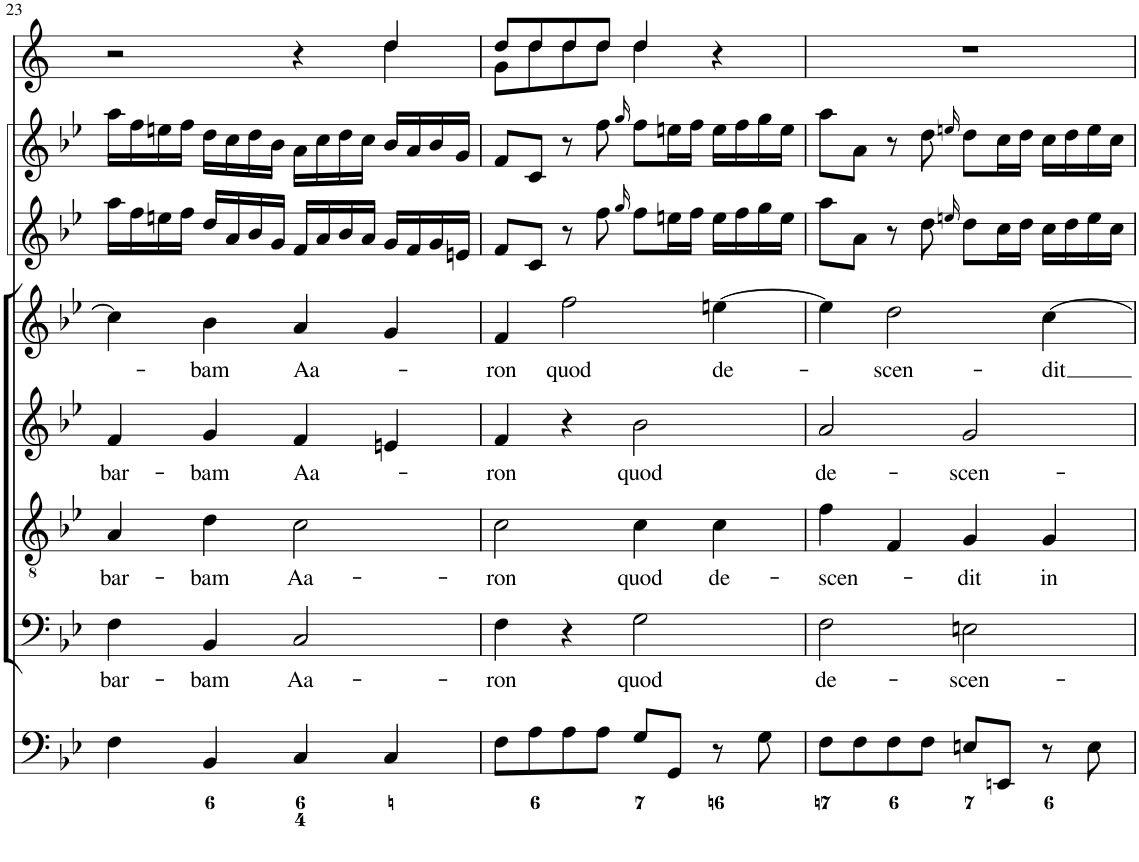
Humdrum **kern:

**kern	**kern	**text	**kern	**text	**kern	**text	**kern	**text	**kern	**kern	**kern
*part8	*part7	*part7	*part6	*part6	*part5	*part5	*part4	*part4	*part3	*part2	*part1
*staff8	*staff7	*staff7	*staff6	*staff6	*staff5	*staff5	*staff4	*staff4	*staff3	*staff2	*staff1
*I"Organ	*I"Voice	*	*I"Tenor	*	*I"Alto	*	*I"Voice	*	*I"Violin	*I"Violini	*I"Clarini in B[b]
*	*	*	*	*	*	*	*	*	*I'Vln	*I'Vln	*
!!LO:PB:g=z
*clefF4	*clefF4	*	*clefGv2	*	*clefG2	*	*clefG2	*	*clefG2	*clefG2	*clefG2
*	*	*	*	*	*	*	*	*	*	*	*Trd1c2
*k[b-e-]	*k[b-e-]	*	*k[b-e-]	*	*k[b-e-]	*	*k[b-e-]	*	*k[b-e-]	*k[b-e-]	*k[]
*M4/4	*M4/4	*	*M4/4	*	*M4/4	*	*M4/4	*	*M4/4	*M4/4	*M4/4
*met(c)	*met(c)	*	*met(c)	*	*met(c)	*	*met(c)	*	*met(c)	*met(c)	*met(c)
=23	=23	=23	=23	=23	=23	=23	=23	=23	=23	=23	=23
!	!	!LO:LY:b	!	!LO:LY:b	!	!LO:LY:b	!	!	!	!	!
*	*	*	*	*	*	*	*	*	*	*	*^
4F\	4F\	bar-	4A/	bar-	4f/	bar-	4cc\]	.	16aa\LL	16aa\LL	2r	2.ryy
.	.	.	.	.	.	.	.	.	16ff\	16ff\	.	.
.	.	.	.	.	.	.	.	.	16een\	16een\	.	.
.	.	.	.	.	.	.	.	.	16ff\JJ	16ff\JJ	.	.
!	!	!LO:LY:b	!	!LO:LY:b	!	!LO:LY:b	!	!LO:LY:b	!	!	!	!
4BB-/	4BB-/	-bam	4d\	-bam	4g/	-bam	4b-\	-bam	16dd/LL	16dd\LL	.	.
.	.	.	.	.	.	.	.	.	16a/	16cc\	.	.
.	.	.	.	.	.	.	.	.	16b-/	16dd\	.	.
.	.	.	.	.	.	.	.	.	16g/JJ	16b-\JJ	.	.
!	!	!LO:LY:b	!	!LO:LY:b	!	!LO:LY:b	!	!LO:LY:b	!	!	!	!
4C/	2C/	Aa-	2c\	Aa-	4f/	Aa-	4a/	Aa-	16f/LL	16a\LL	4r	.
.	.	.	.	.	.	.	.	.	16a/	16cc\	.	.
.	.	.	.	.	.	.	.	.	16b-/	16dd\	.	.
.	.	.	.	.	.	.	.	.	16a/JJ	16cc\JJ	.	.
4C/	.	.	.	.	4en/	.	4g/	.	16g/LL	16b-/LL	4dd/	4dd\
.	.	.	.	.	.	.	.	.	16f/	16a/	.	.
.	.	.	.	.	.	.	.	.	16g/	16b-/	.	.
.	.	.	.	.	.	.	.	.	16en/JJ	16g/JJ	.	.
=24	=24	=24	=24	=24	=24	=24	=24	=24	=24	=24	=24	=24
!	!	!LO:LY:b	!	!LO:LY:b	!	!LO:LY:b	!	!LO:LY:b	!	!	!	!
8F\L	4F\	-ron	2c\	-ron	4f/	-ron	4f/	-ron	8f/L	8f/L	8dd/L	8g\L
8A\	.	.	.	.	.	.	.	.	8c/J	8c/J	8dd/	8dd\
!	!	!	!	!	!	!	!	!LO:LY:b	!	!	!	!
8A\	4r	.	.	.	4r	.	2ff\	quod	8r	8r	8dd/	8dd\
8A\J	.	.	.	.	.	.	.	.	8ff\	8ff\	8dd/J	8dd\J
.	.	.	.	.	.	.	.	.	16qgg/	16qgg/	.	.
!	!	!LO:LY:b	!	!LO:LY:b	!	!LO:LY:b	!	!	!	!	!	!
8G/L	2G\	quod	4c\	quod	2b-\	quod	.	.	8ff\L	8ff\L	4dd/	4dd\
8GG/J	.	.	.	.	.	.	.	.	16een\L	16een\L	.	.
.	.	.	.	.	.	.	.	.	16ff\JJ	16ff\JJ	.	.
!	!	!	!	!LO:LY:b	!	!	!	!LO:LY:b	!	!	!	!
8r	.	.	4c\	de-	.	.	[4een\	de-	16ee\LL	16ee\LL	4r	4ryy
.	.	.	.	.	.	.	.	.	16ff\	16ff\	.	.
8G\	.	.	.	.	.	.	.	.	16gg\	16gg\	.	.
.	.	.	.	.	.	.	.	.	16ee\JJ	16ee\JJ	.	.
*	*	*	*	*	*	*	*	*	*	*	*v	*v
=25	=25	=25	=25	=25	=25	=25	=25	=25	=25	=25	=25
!	!	!LO:LY:b	!	!LO:LY:b	!	!LO:LY:b	!	!	!	!	!
8F\L	2F\	de-	4f\	-scen-	2a/	de-	4ee\]	.	8aa\L	8aa\L	1r
8F\	.	.	.	.	.	.	.	.	8a\J	8a\J	.
!	!	!	!	!	!	!	!	!LO:LY:b	!	!	!
8F\	.	.	4F/	.	.	.	2dd\	-scen-	8r	8r	.
8F\J	.	.	.	.	.	.	.	.	8dd\	8dd\	.
.	.	.	.	.	.	.	.	.	16qeen/	16qeen/	.
!	!	!LO:LY:b	!	!LO:LY:b	!	!LO:LY:b	!	!	!	!	!
8En/L	2En\	-scen-	4G/	-dit	2g/	-scen-	.	.	8dd\L	8dd\L	.
8EEn/J	.	.	.	.	.	.	.	.	16cc\L	16cc\L	.
.	.	.	.	.	.	.	.	.	16dd\JJ	16dd\JJ	.
!	!	!	!	!LO:LY:b	!	!	!	!LO:LY:b	!	!	!
8r	.	.	4G/	in	.	.	[4cc\	-dit	16cc\LL	16cc\LL	.
.	.	.	.	.	.	.	.	.	16dd\	16dd\	.
8E\	.	.	.	.	.	.	.	.	16ee\	16ee\	.
.	.	.	.	.	.	.	.	.	16cc\JJ	16cc\JJ	.
=	=	=	=	=	=	=	=	=	=	=	=
*-	*-	*-	*-	*-	*-	*-	*-	*-	*-	*-	*-
